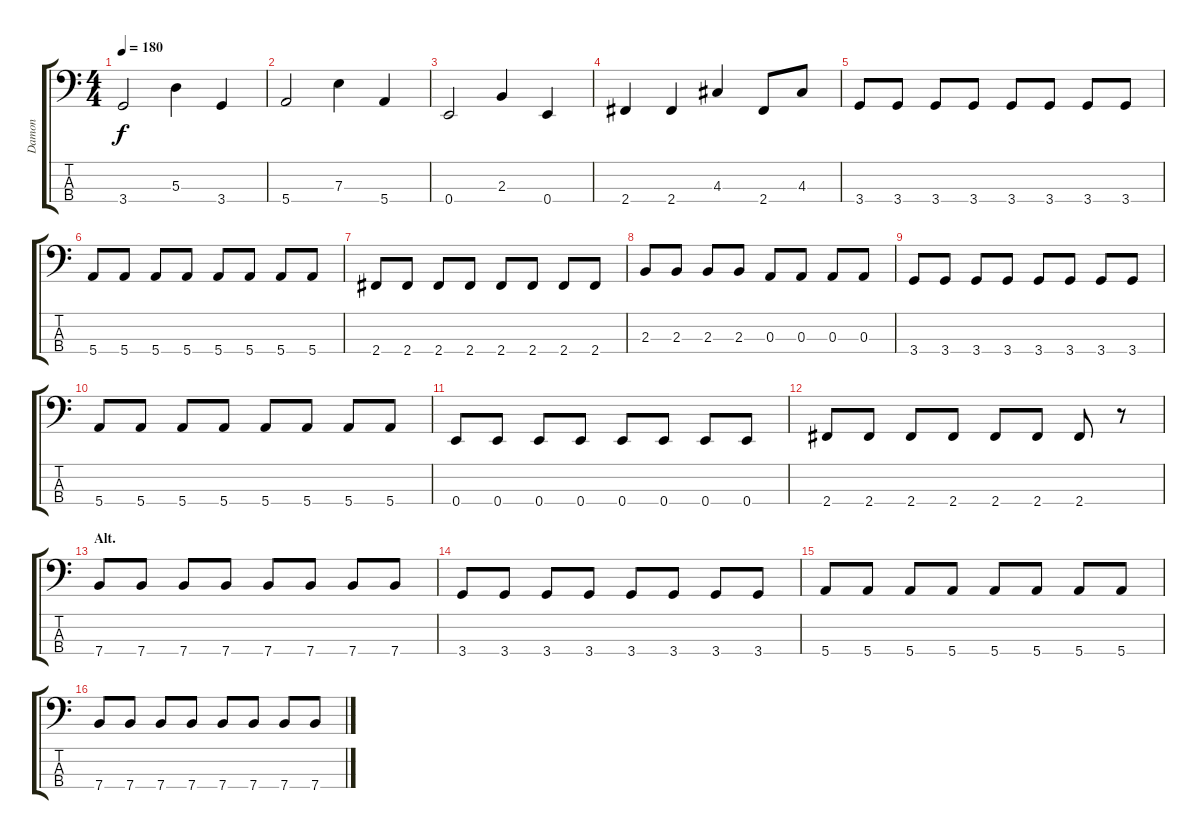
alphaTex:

\track ("Damon" "Damon") {instrument acousticbass}
\staff {score tabs}
\tuning (G2 D2 A1 E1) {hide}
\ts (4 4)
\tempo 180
\clef f4
\ks c
3.4.2{dy f} 5.3.4 3.4.4 |
5.4.2 7.3.4 5.4.4 |
0.4.2 2.3.4 0.4.4 |
2.4.4 2.4.4 4.3.4 2.4.8 4.3.8 |
3.4.8 3.4.8 3.4.8 3.4.8 3.4.8 3.4.8 3.4.8 3.4.8 |
5.4.8 5.4.8 5.4.8 5.4.8 5.4.8 5.4.8 5.4.8 5.4.8 |
2.4.8 2.4.8 2.4.8 2.4.8 2.4.8 2.4.8 2.4.8 2.4.8 |
2.3.8 2.3.8 2.3.8 2.3.8 0.3.8 0.3.8 0.3.8 0.3.8 |
3.4.8 3.4.8 3.4.8 3.4.8 3.4.8 3.4.8 3.4.8 3.4.8 |
5.4.8 5.4.8 5.4.8 5.4.8 5.4.8 5.4.8 5.4.8 5.4.8 |
0.4.8 0.4.8 0.4.8 0.4.8 0.4.8 0.4.8 0.4.8 0.4.8 |
2.4.8 2.4.8 2.4.8 2.4.8 2.4.8 2.4.8 2.4.8 r.8 |
\section ("" "Alt.")
7.4.8 7.4.8 7.4.8 7.4.8 7.4.8 7.4.8 7.4.8 7.4.8 |
3.4.8 3.4.8 3.4.8 3.4.8 3.4.8 3.4.8 3.4.8 3.4.8 |
5.4.8 5.4.8 5.4.8 5.4.8 5.4.8 5.4.8 5.4.8 5.4.8 |
7.4.8 7.4.8 7.4.8 7.4.8 7.4.8 7.4.8 7.4.8 7.4.8
